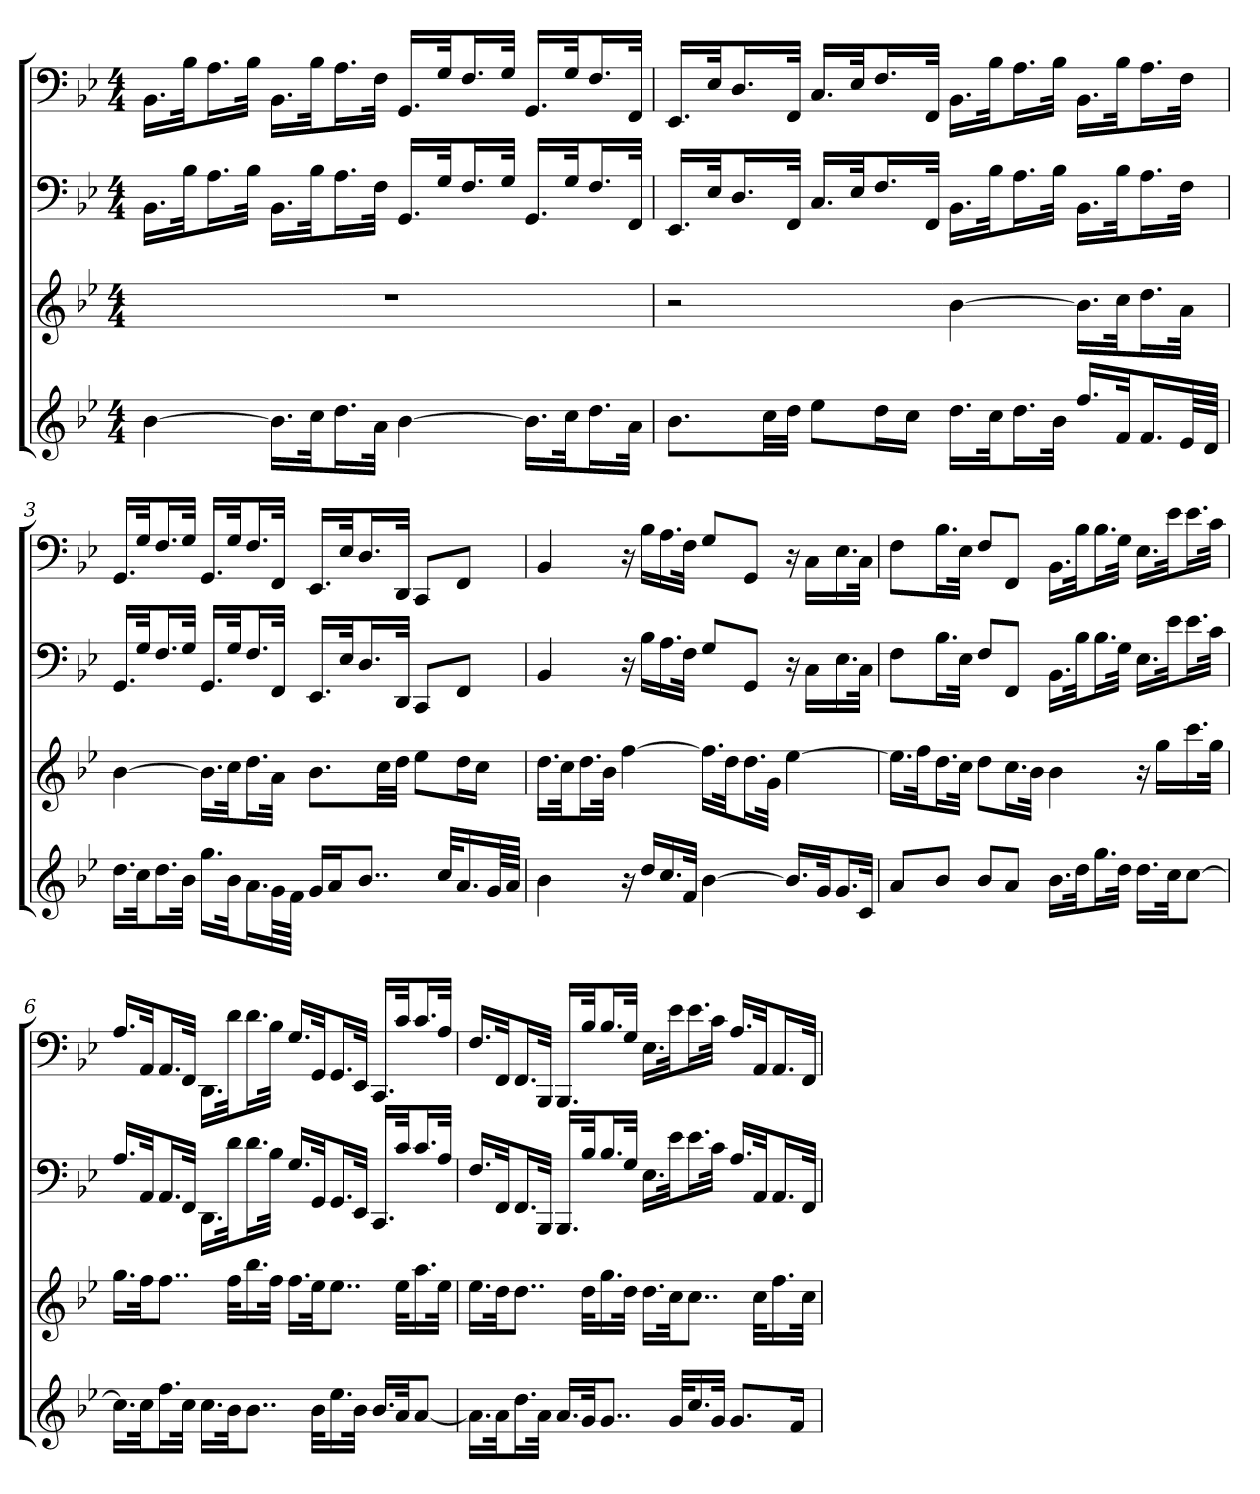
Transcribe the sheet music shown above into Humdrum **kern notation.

**kern	**kern	**kern	**kern
*part4	*part3	*part2	*part1
*staff4	*staff3	*staff2	*staff1
*k[b-e-]	*k[b-e-]	*k[b-e-]	*k[b-e-]
*B-:	*B-:	*B-:	*B-:
*M4/4	*M4/4	*M4/4	*M4/4
=1	=1	=1	=1
[4b-	1r	16.BB-LL	16.BB-LL
.	.	32B-Jk	32B-Jk
.	.	16.AL	16.AL
.	.	32B-JJk	32B-JJk
16.b-LL]	.	16.BB-LL	16.BB-LL
32ccJk	.	32B-Jk	32B-Jk
16.ddL	.	16.AL	16.AL
32aJJk	.	32FJJk	32FJJk
[4b-	.	16.GGLL	16.GGLL
.	.	32GJk	32GJk
.	.	16.FL	16.FL
.	.	32GJJk	32GJJk
16.b-LL]	.	16.GGLL	16.GGLL
32ccJk	.	32GJk	32GJk
16.ddL	.	16.FL	16.FL
32aJJk	.	32FFJJk	32FFJJk
=2	=2	=2	=2
8.b-L	2r	16.EE-LL	16.EE-LL
.	.	32E-Jk	32E-Jk
.	.	16.DL	16.DL
32ccLL	.	.	.
32ddJJJ	.	32FFJJk	32FFJJk
8ee-L	.	16.CLL	16.CLL
.	.	32E-Jk	32E-Jk
16ddL	.	16.FL	16.FL
16ccJJ	.	.	.
.	.	32FFJJk	32FFJJk
16.ddLL	[4b-	16.BB-LL	16.BB-LL
32ccJk	.	32B-Jk	32B-Jk
16.ddL	.	16.AL	16.AL
32b-JJk	.	32B-JJk	32B-JJk
16.ffLL	16.b-LL]	16.BB-LL	16.BB-LL
32fJk	32ccJk	32B-Jk	32B-Jk
16.fL	16.ddL	16.AL	16.AL
64e-LL	32aJJk	32FJJk	32FJJk
64dJJJJ	.	.	.
=3	=3	=3	=3
16.ddLL	[4b-	16.GGLL	16.GGLL
32ccJk	.	32GJk	32GJk
16.ddL	.	16.FL	16.FL
32b-JJk	.	32GJJk	32GJJk
16.ggLL	16.b-LL]	16.GGLL	16.GGLL
32b-Jk	32ccJk	32GJk	32GJk
16.aL	16.ddL	16.FL	16.FL
64gLL	32aJJk	32FFJJk	32FFJJk
64fJJJJ	.	.	.
16gLL	8.b-L	16.EE-LL	16.EE-LL
16aJ	.	.	.
.	.	32E-Jk	32E-Jk
8..b-J	.	16.DL	16.DL
.	32ccLL	.	.
.	32ddJJJ	32DDJJk	32DDJJk
.	8ee-L	8CCL	8CCL
32ccKLL	.	.	.
16.a	16ddL	8FFJ	8FFJ
.	16ccJJ	.	.
64gLL	.	.	.
64aJJJJ	.	.	.
=4	=4	=4	=4
4b-	16.ddLL	4BB-	4BB-
.	32ccJk	.	.
.	16.ddL	.	.
.	32b-JJk	.	.
16r	[4ff	16r	16r
16ddLL	.	16B-LL	16B-LL
16.cc	.	16.A	16.A
32fJJk	.	32FJJk	32FJJk
[4b-	16.ffLL]	8GL	8GL
.	32ddJk	.	.
.	16.ddL	8GGJ	8GGJ
.	32gJJk	.	.
16.b-LL]	[4ee-	16r	16r
.	.	16CLL	16CLL
32gJk	.	.	.
16.gL	.	16.E-	16.E-
32cJJk	.	32CJJk	32CJJk
=5	=5	=5	=5
8aL	16.ee-LL]	8FL	8FL
.	32ffJk	.	.
8b-J	16.ddL	16.B-L	16.B-L
.	32ccJJk	32E-JJk	32E-JJk
8b-L	8ddL	8FL	8FL
8aJ	16.ccL	8FFJ	8FFJ
.	32b-JJk	.	.
16.b-LL	4b-	16.BB-LL	16.BB-LL
32ddJk	.	32B-Jk	32B-Jk
16.ggL	.	16.B-L	16.B-L
32ddJJk	.	32GJJk	32GJJk
16.ddLL	16r	16.E-LL	16.E-LL
.	16ggLL	.	.
32ccJk	.	32e-Jk	32e-Jk
[8ccJ	16.ccc	16.e-L	16.e-L
.	32ggJJk	32cJJk	32cJJk
=6	=6	=6	=6
16.ccLL]	16.ggLL	16.ALL	16.ALL
32ccJk	32ffJk	32AAJk	32AAJk
16.ffL	8..ffJ	16.AAL	16.AAL
32ccJJk	.	32FFJJk	32FFJJk
16.ccLL	.	16.DDLL	16.DDLL
32b-Jk	32ffKLL	32dJk	32dJk
8..b-J	16.bb-	16.dL	16.dL
.	32ffJJk	32B-JJk	32B-JJk
.	16.ffLL	16.GLL	16.GLL
32b-KLL	32ee-Jk	32GGJk	32GGJk
16.ee-	8..ee-J	16.GGL	16.GGL
32b-JJk	.	32EE-JJk	32EE-JJk
16.b-LL	.	16.CCLL	16.CCLL
32aJk	32ee-KLL	32cJk	32cJk
[8aJ	16.aa	16.cL	16.cL
.	32ee-JJk	32AJJk	32AJJk
=7	=7	=7	=7
16.aLL]	16.ee-LL	16.FLL	16.FLL
32aJk	32ddJk	32FFJk	32FFJk
16.ddL	8..ddJ	16.FFL	16.FFL
32aJJk	.	32BBB-JJk	32BBB-JJk
16.aLL	.	16.BBB-LL	16.BBB-LL
32gJk	32ddKLL	32B-Jk	32B-Jk
8..gJ	16.gg	16.B-L	16.B-L
.	32ddJJk	32GJJk	32GJJk
.	16.ddLL	16.E-LL	16.E-LL
32gKLL	32ccJk	32e-Jk	32e-Jk
16.cc	8..ccJ	16.e-L	16.e-L
32gJJk	.	32cJJk	32cJJk
8.gL	.	16.ALL	16.ALL
.	32ccKLL	32AAJk	32AAJk
.	16.ff	16.AAL	16.AAL
16fJk	.	.	.
.	32ccJJk	32FFJJk	32FFJJk
=	=	=	=
*-	*-	*-	*-
